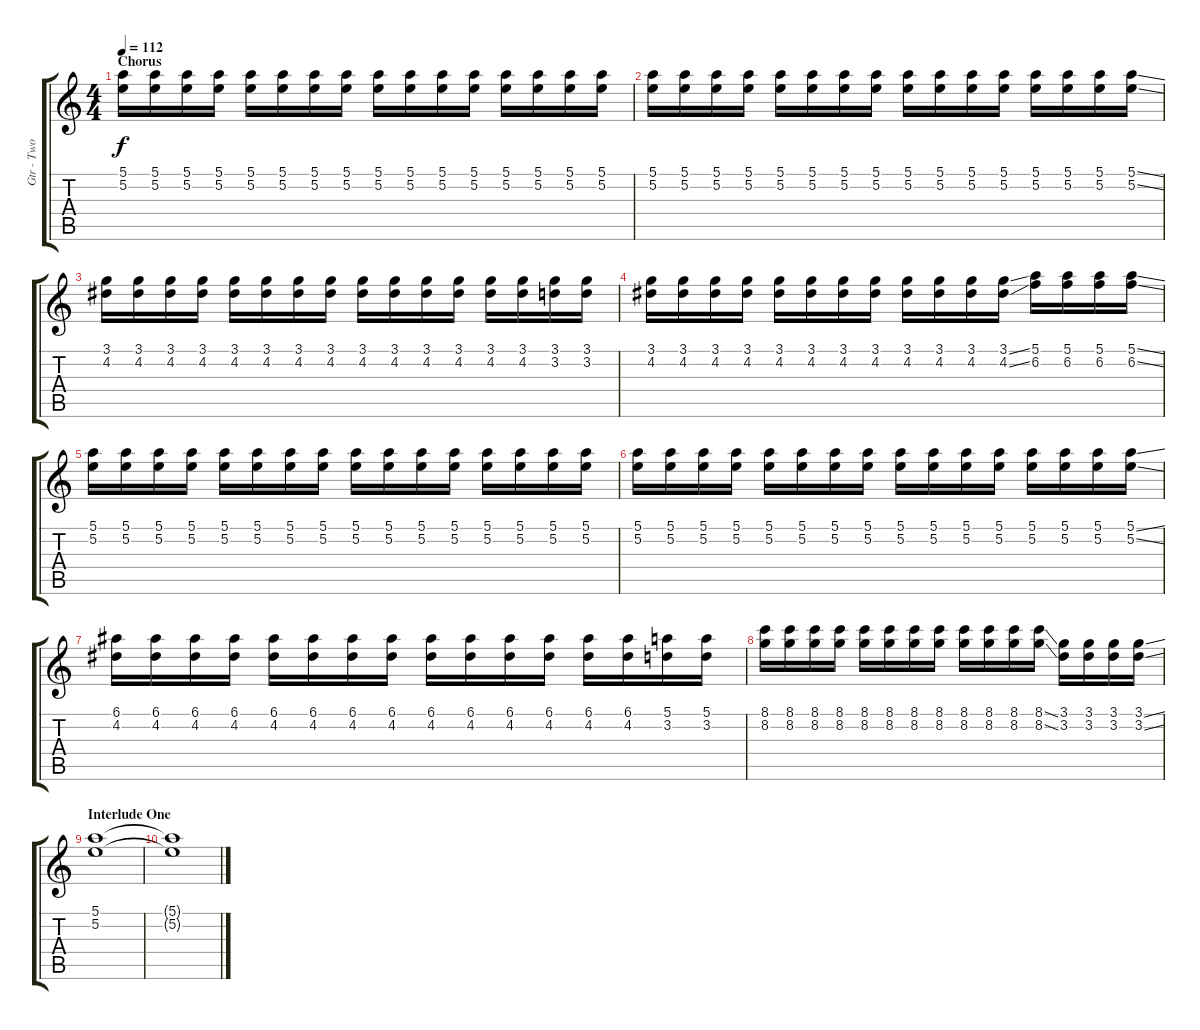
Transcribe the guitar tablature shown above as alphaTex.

\track ("Gtr - Two" "Gtr - Two") {instrument distortionguitar}
\staff {score tabs}
\tuning (E4 B3 G3 D3 A2 E2) {hide}
\ts (4 4)
\section ("" "Chorus")
\tempo 112
\clef g2
\ks c
(5.1 5.2).16{dy f} (5.1 5.2).16 (5.1 5.2).16 (5.1 5.2).16 (5.1 5.2).16 (5.1 5.2).16 (5.1 5.2).16 (5.1 5.2).16 (5.1 5.2).16 (5.1 5.2).16 (5.1 5.2).16 (5.1 5.2).16 (5.1 5.2).16 (5.1 5.2).16 (5.1 5.2).16 (5.1 5.2).16 |
(5.1 5.2).16 (5.1 5.2).16 (5.1 5.2).16 (5.1 5.2).16 (5.1 5.2).16 (5.1 5.2).16 (5.1 5.2).16 (5.1 5.2).16 (5.1 5.2).16 (5.1 5.2).16 (5.1 5.2).16 (5.1 5.2).16 (5.1 5.2).16 (5.1 5.2).16 (5.1 5.2).16 (5.1{ss} 5.2{ss}).16 |
(3.1 4.2).16 (3.1 4.2).16 (3.1 4.2).16 (3.1 4.2).16 (3.1 4.2).16 (3.1 4.2).16 (3.1 4.2).16 (3.1 4.2).16 (3.1 4.2).16 (3.1 4.2).16 (3.1 4.2).16 (3.1 4.2).16 (3.1 4.2).16 (3.1 4.2).16 (3.1 3.2).16 (3.1 3.2).16 |
(3.1 4.2).16 (3.1 4.2).16 (3.1 4.2).16 (3.1 4.2).16 (3.1 4.2).16 (3.1 4.2).16 (3.1 4.2).16 (3.1 4.2).16 (3.1 4.2).16 (3.1 4.2).16 (3.1 4.2).16 (3.1{ss} 4.2{ss}).16 (5.1 6.2).16 (5.1 6.2).16 (5.1 6.2).16 (5.1{ss} 6.2{ss}).16 |
(5.1 5.2).16 (5.1 5.2).16 (5.1 5.2).16 (5.1 5.2).16 (5.1 5.2).16 (5.1 5.2).16 (5.1 5.2).16 (5.1 5.2).16 (5.1 5.2).16 (5.1 5.2).16 (5.1 5.2).16 (5.1 5.2).16 (5.1 5.2).16 (5.1 5.2).16 (5.1 5.2).16 (5.1 5.2).16 |
(5.1 5.2).16 (5.1 5.2).16 (5.1 5.2).16 (5.1 5.2).16 (5.1 5.2).16 (5.1 5.2).16 (5.1 5.2).16 (5.1 5.2).16 (5.1 5.2).16 (5.1 5.2).16 (5.1 5.2).16 (5.1 5.2).16 (5.1 5.2).16 (5.1 5.2).16 (5.1 5.2).16 (5.1{ss} 5.2{ss}).16 |
(6.1 4.2).16 (6.1 4.2).16 (6.1 4.2).16 (6.1 4.2).16 (6.1 4.2).16 (6.1 4.2).16 (6.1 4.2).16 (6.1 4.2).16 (6.1 4.2).16 (6.1 4.2).16 (6.1 4.2).16 (6.1 4.2).16 (6.1 4.2).16 (6.1 4.2).16 (5.1 3.2).16 (5.1 3.2).16 |
(8.1 8.2).16 (8.1 8.2).16 (8.1 8.2).16 (8.1 8.2).16 (8.1 8.2).16 (8.1 8.2).16 (8.1 8.2).16 (8.1 8.2).16 (8.1 8.2).16 (8.1 8.2).16 (8.1 8.2).16 (8.1{ss} 8.2{ss}).16 (3.1 3.2).16 (3.1 3.2).16 (3.1 3.2).16 (3.1{ss} 3.2{ss}).16 |
\section ("" "Interlude One")
(5.1 5.2).1{volume 0} |
(5.1{t} 5.2{t}).1
